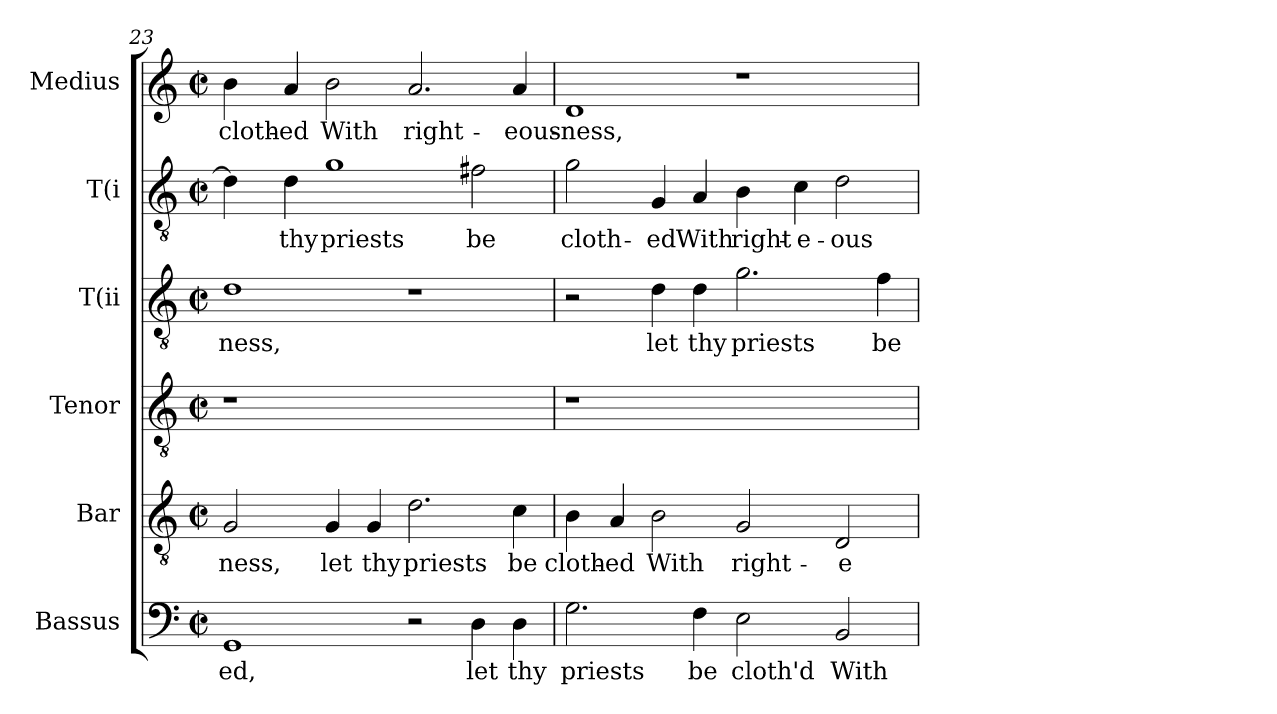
**kern	**text	**kern	**text	**kern	**kern	**text	**kern	**text	**kern	**text
*part6	*part6	*part5	*part5	*part4	*part3	*part3	*part2	*part2	*part1	*part1
*staff6	*staff6	*staff5	*staff5	*staff4	*staff3	*staff3	*staff2	*staff2	*staff1	*staff1
*I"Bassus	*	*I"Bar	*	*I"Tenor	*I"T(ii	*	*I"T(i	*	*I"Medius	*
*I'B	*	*I'Bar	*	*	*I'T(ii	*	*I'T(i	*	*I'M	*
!!LO:PB:g=z
*clefF4	*	*clefGv2	*	*clefGv2	*clefGv2	*	*clefGv2	*	*clefG2	*
*k[]	*	*k[]	*	*k[]	*k[]	*	*k[]	*	*k[]	*
*C:	*	*C:	*	*C:	*C:	*	*C:	*	*C:	*
*M2/2	*	*M2/2	*	*M2/2	*M2/2	*	*M2/2	*	*M2/2	*
*met(c|)	*	*met(c|)	*	*met(c|)	*met(c|)	*	*met(c|)	*	*met(c|)	*
=23	=23	=23	=23	=23	=23	=23	=23	=23	=23	=23
!	!LO:LY:b:cj	!	!LO:LY:b:cj	!	!	!LO:LY:b:cj	!	!LO:LY:b:rj	!	!LO:LY:b:cj
1GG	-ed,	2G/	-ness,	1r	1d	-ness,	4d\]	.	4b\	cloth-
!	!	!	!	!	!	!	!	!LO:LY:b:rj	!	!LO:LY:b:cj
.	.	.	.	.	.	.	4d\	thy	4a/	-ed
!	!	!	!LO:LY:b:cj	!	!	!	!	!LO:LY:b:rj	!	!LO:LY:b:cj
.	.	4G/	let	.	.	.	1g	priests	2b\	With
!	!	!	!LO:LY:b:cj	!	!	!	!	!	!	!
.	.	4G/	thy	.	.	.	.	.	.	.
!	!	!	!LO:LY:b:cj	!	!	!	!	!	!	!LO:LY:b:cj
2r	.	2.d\	priests	1ryy	1r	.	.	.	2.a/	right-
!	!LO:LY:b:cj	!	!	!	!	!	!	!LO:LY:b:rj	!	!
4D\	let	.	.	.	.	.	2f#X\	be	.	.
!	!LO:LY:b:cj	!	!LO:LY:b:cj	!	!	!	!	!	!	!LO:LY:b:cj
4D\	thy	4c\	be	.	.	.	.	.	4a/	-eous-
=24	=24	=24	=24	=24	=24	=24	=24	=24	=24	=24
!	!LO:LY:b:cj	!	!LO:LY:b:cj	!	!	!	!	!LO:LY:b:rj	!	!LO:LY:b:cj
2.G\	priests	4B\	cloth-	1r	2r	.	2g\	cloth-	1d	-ness,
!	!	!	!LO:LY:b:cj	!	!	!	!	!	!	!
.	.	4A/	-ed	.	.	.	.	.	.	.
!	!	!	!LO:LY:b:cj	!	!	!LO:LY:b:cj	!	!LO:LY:b:rj	!	!
.	.	2B\	With	.	4d\	let	4G/	-ed	.	.
!	!LO:LY:b:cj	!	!	!	!	!LO:LY:b:cj	!	!LO:LY:b:rj	!	!
4F\	be	.	.	.	4d\	thy	4A/	With	.	.
!	!LO:LY:b:cj	!	!LO:LY:b:cj	!	!	!LO:LY:b:cj	!	!LO:LY:b:rj	!	!
2E\	cloth'd	2G/	right-	1ryy	2.g\	priests	4B\	right-	1r	.
!	!	!	!	!	!	!	!	!LO:LY:b:rj	!	!
.	.	.	.	.	.	.	4c\	-e-	.	.
!	!LO:LY:b:cj	!	!LO:LY:b:cj	!	!	!	!	!LO:LY:b:rj	!	!
2BB/	With	2D/	-e-	.	.	.	2d\	-ous-	.	.
!	!	!	!	!	!	!LO:LY:b:cj	!	!	!	!
.	.	.	.	.	4f\	be	.	.	.	.
=	=	=	=	=	=	=	=	=	=	=
*-	*-	*-	*-	*-	*-	*-	*-	*-	*-	*-
